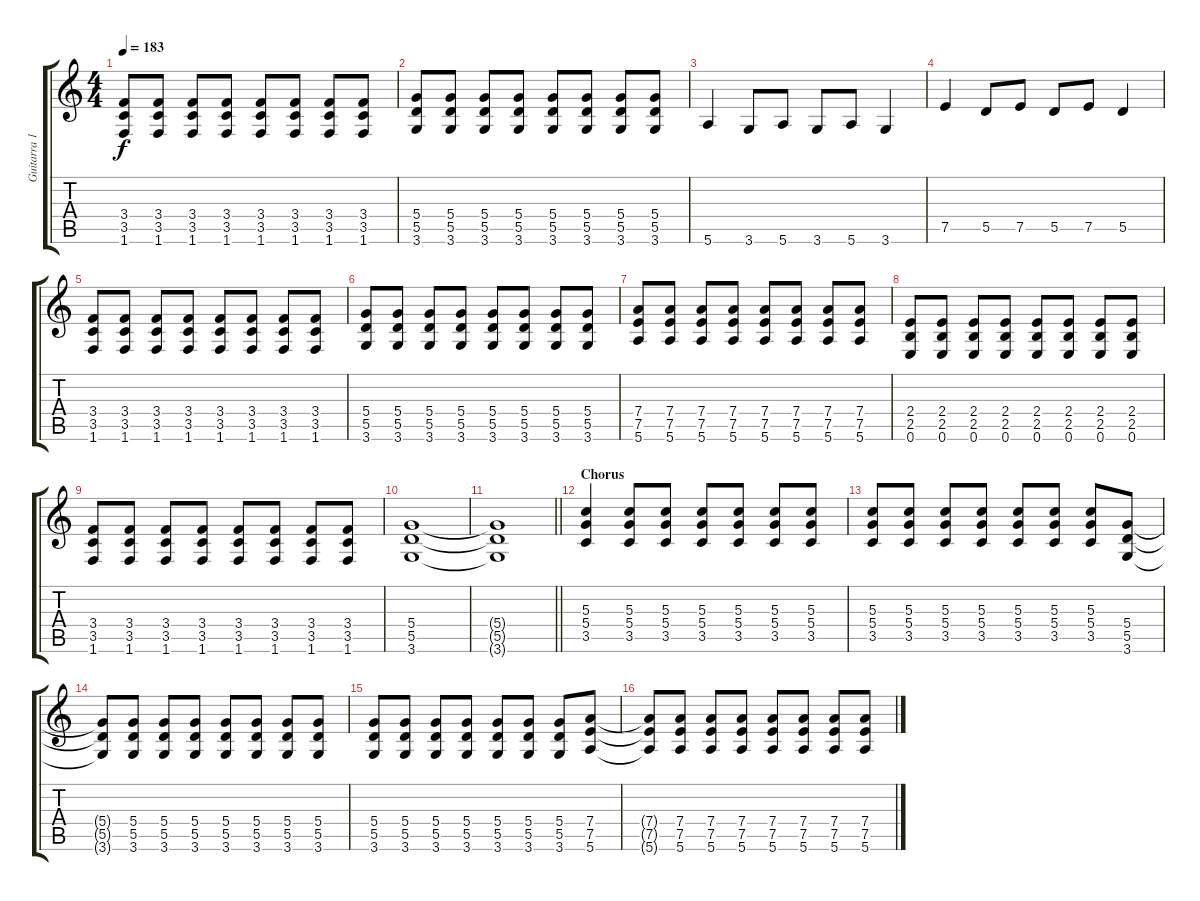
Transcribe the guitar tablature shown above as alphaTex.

\track ("Guitarra 1 - Mathias" "Guitarra 1") {instrument overdrivenguitar}
\staff {score tabs}
\tuning (E4 B3 G3 D3 A2 E2) {hide}
\ts (4 4)
\tempo 183
\clef g2
\ks c
(3.4 3.5 1.6).8{dy f} (3.4 3.5 1.6).8 (3.4 3.5 1.6).8 (3.4 3.5 1.6).8 (3.4 3.5 1.6).8 (3.4 3.5 1.6).8 (3.4 3.5 1.6).8 (3.4 3.5 1.6).8 |
(5.4 5.5 3.6).8 (5.4 5.5 3.6).8 (5.4 5.5 3.6).8 (5.4 5.5 3.6).8 (5.4 5.5 3.6).8 (5.4 5.5 3.6).8 (5.4 5.5 3.6).8 (5.4 5.5 3.6).8 |
5.6.4 3.6.8 5.6.8 3.6.8 5.6.8 3.6.4 |
7.5.4 5.5.8 7.5.8 5.5.8 7.5.8 5.5.4 |
(3.4 3.5 1.6).8 (3.4 3.5 1.6).8 (3.4 3.5 1.6).8 (3.4 3.5 1.6).8 (3.4 3.5 1.6).8 (3.4 3.5 1.6).8 (3.4 3.5 1.6).8 (3.4 3.5 1.6).8 |
(5.4 5.5 3.6).8 (5.4 5.5 3.6).8 (5.4 5.5 3.6).8 (5.4 5.5 3.6).8 (5.4 5.5 3.6).8 (5.4 5.5 3.6).8 (5.4 5.5 3.6).8 (5.4 5.5 3.6).8 |
(7.4 7.5 5.6).8 (7.4 7.5 5.6).8 (7.4 7.5 5.6).8 (7.4 7.5 5.6).8 (7.4 7.5 5.6).8 (7.4 7.5 5.6).8 (7.4 7.5 5.6).8 (7.4 7.5 5.6).8 |
(2.4 2.5 0.6).8 (2.4 2.5 0.6).8 (2.4 2.5 0.6).8 (2.4 2.5 0.6).8 (2.4 2.5 0.6).8 (2.4 2.5 0.6).8 (2.4 2.5 0.6).8 (2.4 2.5 0.6).8 |
(3.4 3.5 1.6).8 (3.4 3.5 1.6).8 (3.4 3.5 1.6).8 (3.4 3.5 1.6).8 (3.4 3.5 1.6).8 (3.4 3.5 1.6).8 (3.4 3.5 1.6).8 (3.4 3.5 1.6).8 |
(5.4 5.5 3.6).1 |
\barLineRight lightlight
(5.4{t} 5.5{t} 3.6{t}).1 |
\section ("" "Chorus")
(5.3 5.4 3.5).4 (5.3 5.4 3.5).8 (5.3 5.4 3.5).8 (5.3 5.4 3.5).8 (5.3 5.4 3.5).8 (5.3 5.4 3.5).8 (5.3 5.4 3.5).8 |
(5.3 5.4 3.5).8 (5.3 5.4 3.5).8 (5.3 5.4 3.5).8 (5.3 5.4 3.5).8 (5.3 5.4 3.5).8 (5.3 5.4 3.5).8 (5.3 5.4 3.5).8 (5.4 5.5 3.6).8 |
(5.4{t} 5.5{t} 3.6{t}).8 (5.4 5.5 3.6).8 (5.4 5.5 3.6).8 (5.4 5.5 3.6).8 (5.4 5.5 3.6).8 (5.4 5.5 3.6).8 (5.4 5.5 3.6).8 (5.4 5.5 3.6).8 |
(5.4 5.5 3.6).8 (5.4 5.5 3.6).8 (5.4 5.5 3.6).8 (5.4 5.5 3.6).8 (5.4 5.5 3.6).8 (5.4 5.5 3.6).8 (5.4 5.5 3.6).8 (7.4 7.5 5.6).8 |
(7.4{t} 7.5{t} 5.6{t}).8 (7.4 7.5 5.6).8 (7.4 7.5 5.6).8 (7.4 7.5 5.6).8 (7.4 7.5 5.6).8 (7.4 7.5 5.6).8 (7.4 7.5 5.6).8 (7.4 7.5 5.6).8
